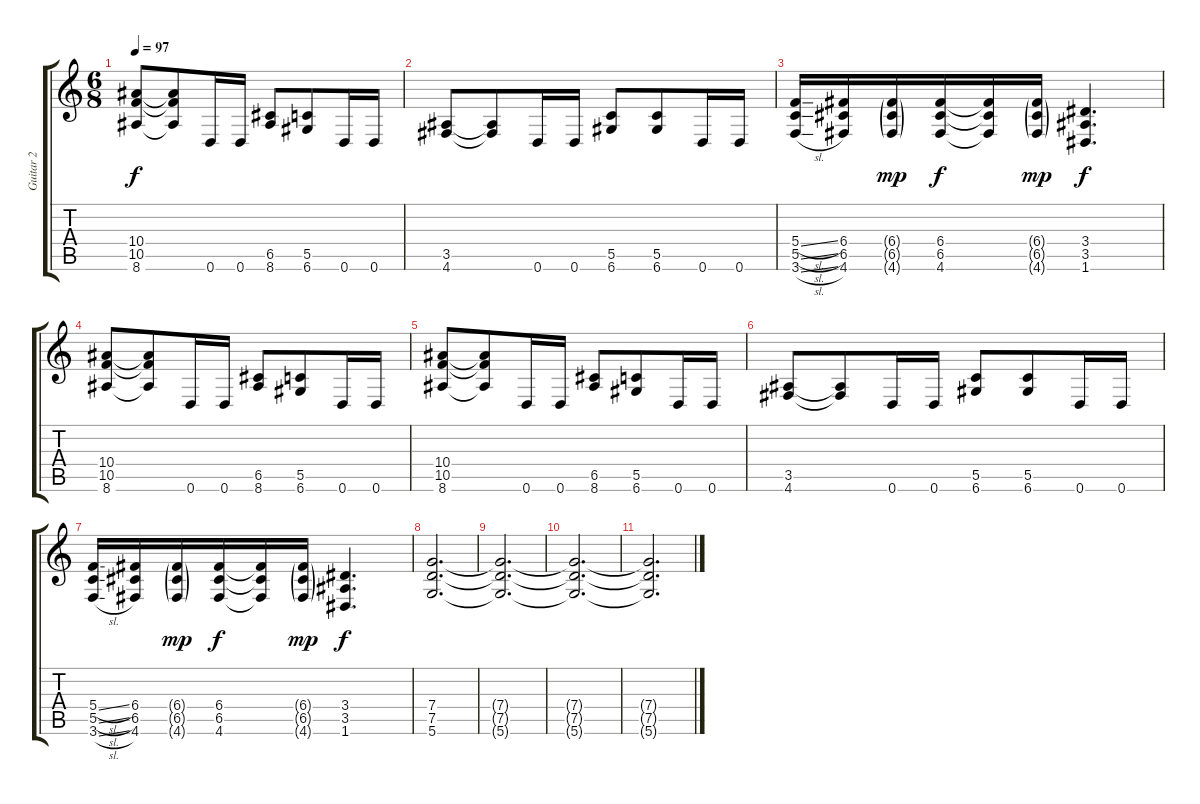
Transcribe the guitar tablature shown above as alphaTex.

\track ("Guitar 2" "Guitar 2") {instrument distortionguitar}
\staff {score tabs}
\tuning (D4 A3 F3 C3 G2 D2) {hide}
\ts (6 8)
\tempo 97
\clef g2
\ks c
(10.4 10.5 8.6).8{dy f} (10.4{t} 10.5{t} 8.6{t}).8 0.6.16 0.6.16 (6.5 8.6).8 (5.5 6.6).8 0.6.16 0.6.16 |
(3.5 4.6).8 (3.5{t} 4.6{t}).8 0.6.16 0.6.16 (5.5 6.6).8 (5.5 6.6).8 0.6.16 0.6.16 |
(5.4{sl} 5.5{sl} 3.6{sl}).16 (6.4 6.5 4.6).16 (6.4{g} 6.5{g} 4.6{g}).16{dy mp} (6.4 6.5 4.6).16{dy f} (6.4{t} 6.5{t} 4.6{t}).16 (6.4{g} 6.5{g} 4.6{g}).16{dy mp} (3.4 3.5 1.6).4{d dy f} |
(10.4 10.5 8.6).8 (10.4{t} 10.5{t} 8.6{t}).8 0.6.16 0.6.16 (6.5 8.6).8 (5.5 6.6).8 0.6.16 0.6.16 |
(10.4 10.5 8.6).8 (10.4{t} 10.5{t} 8.6{t}).8 0.6.16 0.6.16 (6.5 8.6).8 (5.5 6.6).8 0.6.16 0.6.16 |
(3.5 4.6).8 (3.5{t} 4.6{t}).8 0.6.16 0.6.16 (5.5 6.6).8 (5.5 6.6).8 0.6.16 0.6.16 |
(5.4{sl} 5.5{sl} 3.6{sl}).16 (6.4 6.5 4.6).16 (6.4{g} 6.5{g} 4.6{g}).16{dy mp} (6.4 6.5 4.6).16{dy f} (6.4{t} 6.5{t} 4.6{t}).16 (6.4{g} 6.5{g} 4.6{g}).16{dy mp} (3.4 3.5 1.6).4{d dy f} |
(7.4 7.5 5.6).2{d} |
(7.4{t} 7.5{t} 5.6{t}).2{d} |
(7.4{t} 7.5{t} 5.6{t}).2{d} |
(7.4{t} 7.5{t} 5.6{t}).2{d}
